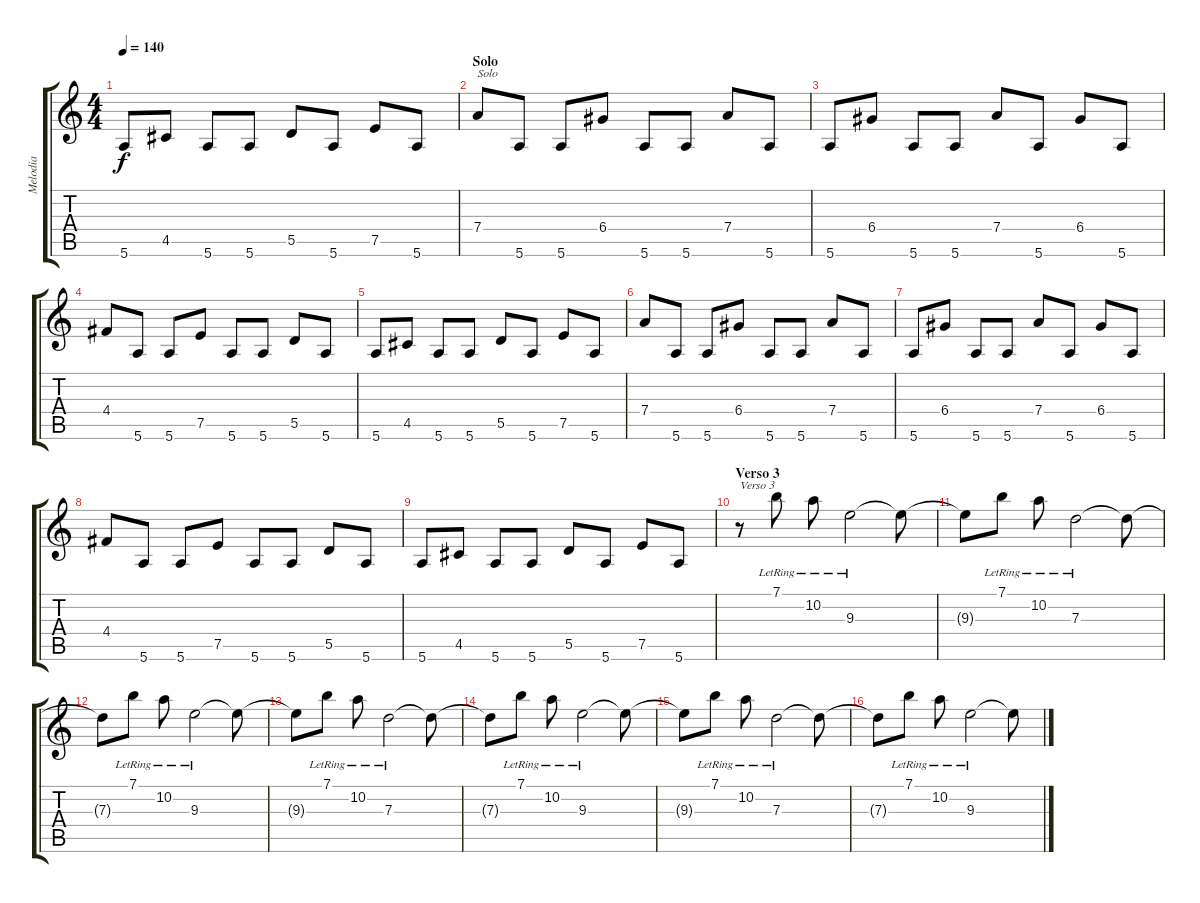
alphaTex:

\track ("Melodia" "Melodia") {instrument distortionguitar}
\staff {score tabs}
\tuning (E4 B3 G3 D3 A2 E2) {hide}
\ts (4 4)
\tempo 140
\clef g2
\ks c
5.6.8{dy f} 4.5.8 5.6.8 5.6.8 5.5.8 5.6.8 7.5.8 5.6.8 |
\section ("" "Solo")
7.4.8{txt "Solo"} 5.6.8 5.6.8 6.4.8 5.6.8 5.6.8 7.4.8 5.6.8 |
5.6.8 6.4.8 5.6.8 5.6.8 7.4.8 5.6.8 6.4.8 5.6.8 |
4.4.8 5.6.8 5.6.8 7.5.8 5.6.8 5.6.8 5.5.8 5.6.8 |
5.6.8 4.5.8 5.6.8 5.6.8 5.5.8 5.6.8 7.5.8 5.6.8 |
7.4.8 5.6.8 5.6.8 6.4.8 5.6.8 5.6.8 7.4.8 5.6.8 |
5.6.8 6.4.8 5.6.8 5.6.8 7.4.8 5.6.8 6.4.8 5.6.8 |
4.4.8 5.6.8 5.6.8 7.5.8 5.6.8 5.6.8 5.5.8 5.6.8 |
5.6.8 4.5.8 5.6.8 5.6.8 5.5.8 5.6.8 7.5.8 5.6.8 |
\section ("" "Verso 3")
r.8{txt "Verso 3" volume 10} 7.1{lr}.8 10.2{lr}.8 9.3{lr}.2 9.3{t}.8 |
9.3{t}.8 7.1{lr}.8 10.2{lr}.8 7.3{lr}.2 7.3{t}.8 |
7.3{t}.8 7.1{lr}.8 10.2{lr}.8 9.3{lr}.2 9.3{t}.8 |
9.3{t}.8 7.1{lr}.8 10.2{lr}.8 7.3{lr}.2 7.3{t}.8 |
7.3{t}.8 7.1{lr}.8 10.2{lr}.8 9.3{lr}.2 9.3{t}.8 |
9.3{t}.8 7.1{lr}.8 10.2{lr}.8 7.3{lr}.2 7.3{t}.8 |
7.3{t}.8 7.1{lr}.8 10.2{lr}.8 9.3{lr}.2 9.3{t}.8
